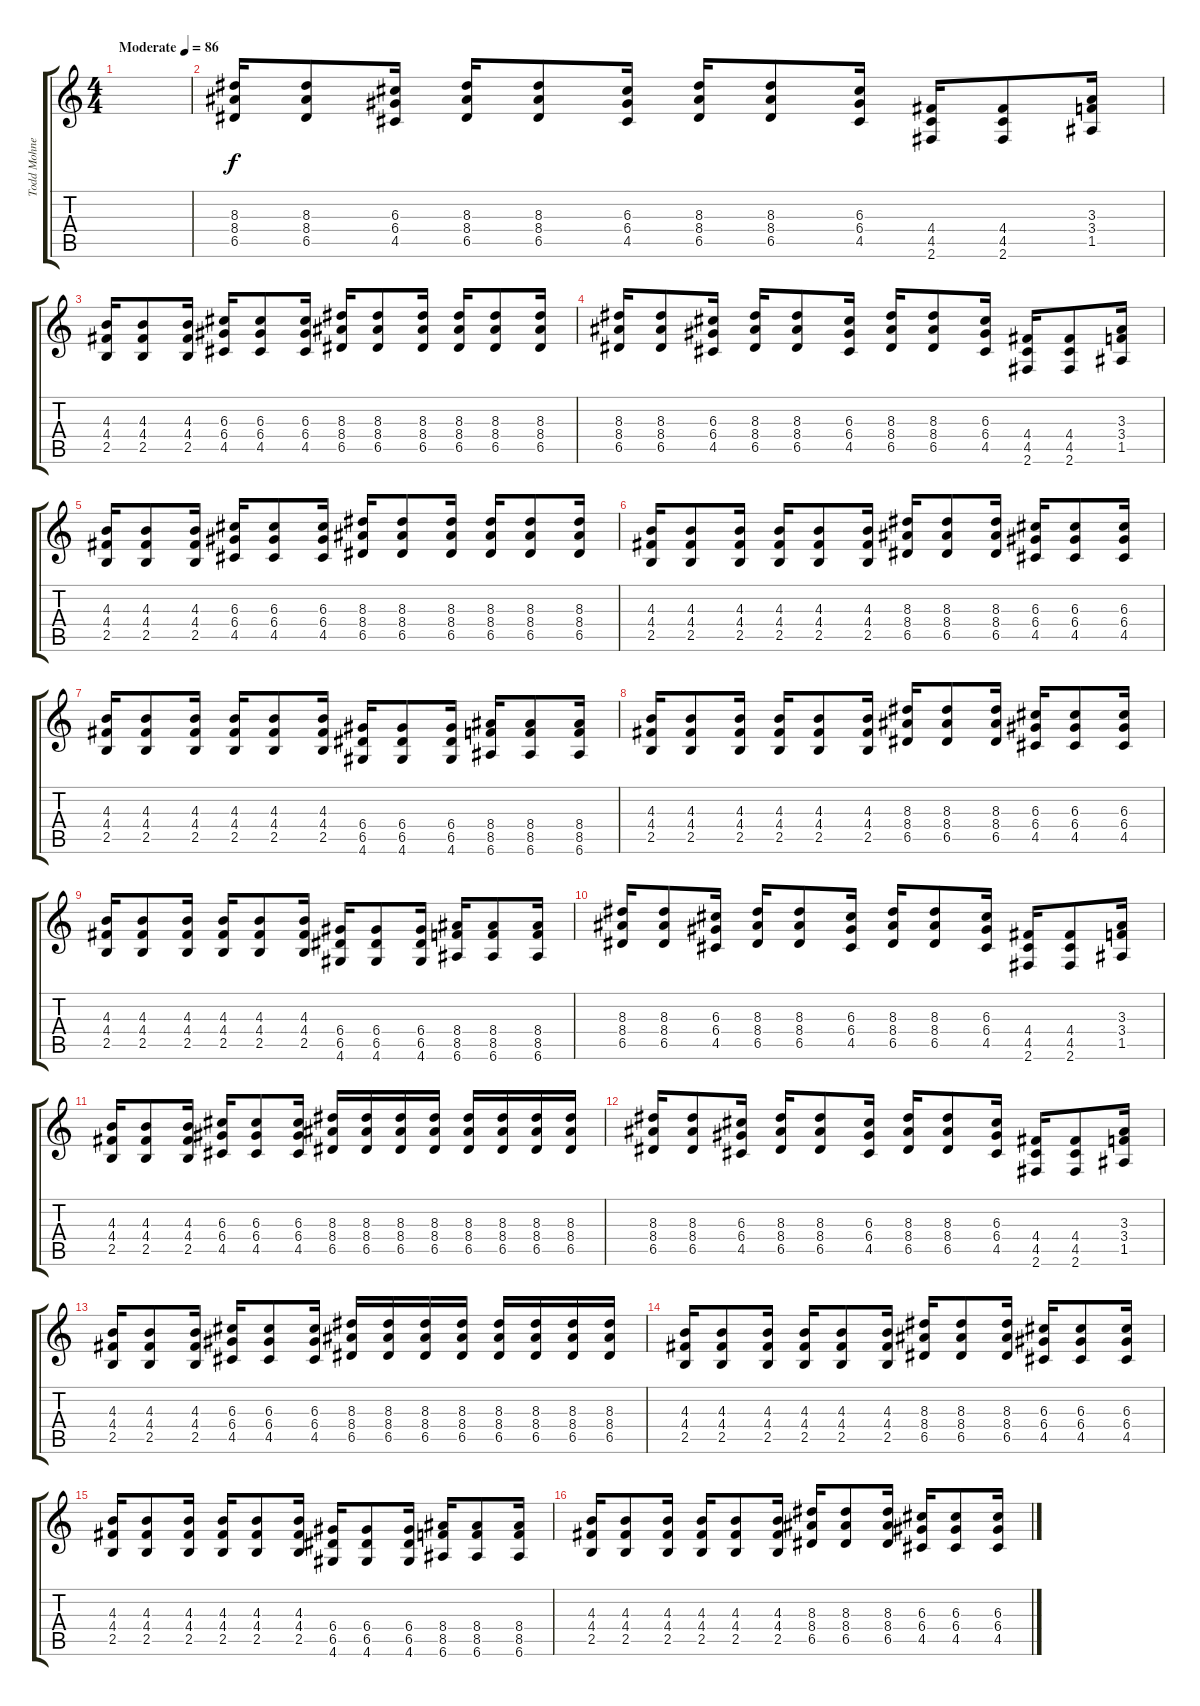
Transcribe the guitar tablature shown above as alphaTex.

\track ("Todd Mohney" "Todd Mohne") {instrument distortionguitar}
\staff {score tabs}
\tuning (E4 B3 G3 D3 A2 E2) {hide}
\ts (4 4)
\tempo (86 "Moderate")
\clef g2
\ks c
|
(8.3 8.4 6.5).16 (8.3 8.4 6.5).8 (6.3 6.4 4.5).16 (8.3 8.4 6.5).16 (8.3 8.4 6.5).8 (6.3 6.4 4.5).16 (8.3 8.4 6.5).16 (8.3 8.4 6.5).8 (6.3 6.4 4.5).16 (4.4 4.5 2.6).16 (4.4 4.5 2.6).8 (3.3 3.4 1.5).16 |
(4.3 4.4 2.5).16 (4.3 4.4 2.5).8 (4.3 4.4 2.5).16 (6.3 6.4 4.5).16 (6.3 6.4 4.5).8 (6.3 6.4 4.5).16 (8.3 8.4 6.5).16 (8.3 8.4 6.5).8 (8.3 8.4 6.5).16 (8.3 8.4 6.5).16 (8.3 8.4 6.5).8 (8.3 8.4 6.5).16 |
(8.3 8.4 6.5).16 (8.3 8.4 6.5).8 (6.3 6.4 4.5).16 (8.3 8.4 6.5).16 (8.3 8.4 6.5).8 (6.3 6.4 4.5).16 (8.3 8.4 6.5).16 (8.3 8.4 6.5).8 (6.3 6.4 4.5).16 (4.4 4.5 2.6).16 (4.4 4.5 2.6).8 (3.3 3.4 1.5).16 |
(4.3 4.4 2.5).16 (4.3 4.4 2.5).8 (4.3 4.4 2.5).16 (6.3 6.4 4.5).16 (6.3 6.4 4.5).8 (6.3 6.4 4.5).16 (8.3 8.4 6.5).16 (8.3 8.4 6.5).8 (8.3 8.4 6.5).16 (8.3 8.4 6.5).16 (8.3 8.4 6.5).8 (8.3 8.4 6.5).16 |
(4.3 4.4 2.5).16 (4.3 4.4 2.5).8 (4.3 4.4 2.5).16 (4.3 4.4 2.5).16 (4.3 4.4 2.5).8 (4.3 4.4 2.5).16 (8.3 8.4 6.5).16 (8.3 8.4 6.5).8 (8.3 8.4 6.5).16 (6.3 6.4 4.5).16 (6.3 6.4 4.5).8 (6.3 6.4 4.5).16 |
(4.3 4.4 2.5).16 (4.3 4.4 2.5).8 (4.3 4.4 2.5).16 (4.3 4.4 2.5).16 (4.3 4.4 2.5).8 (4.3 4.4 2.5).16 (6.4 6.5 4.6).16 (6.4 6.5 4.6).8 (6.4 6.5 4.6).16 (8.4 8.5 6.6).16 (8.4 8.5 6.6).8 (8.4 8.5 6.6).16 |
(4.3 4.4 2.5).16 (4.3 4.4 2.5).8 (4.3 4.4 2.5).16 (4.3 4.4 2.5).16 (4.3 4.4 2.5).8 (4.3 4.4 2.5).16 (8.3 8.4 6.5).16 (8.3 8.4 6.5).8 (8.3 8.4 6.5).16 (6.3 6.4 4.5).16 (6.3 6.4 4.5).8 (6.3 6.4 4.5).16 |
(4.3 4.4 2.5).16 (4.3 4.4 2.5).8 (4.3 4.4 2.5).16 (4.3 4.4 2.5).16 (4.3 4.4 2.5).8 (4.3 4.4 2.5).16 (6.4 6.5 4.6).16 (6.4 6.5 4.6).8 (6.4 6.5 4.6).16 (8.4 8.5 6.6).16 (8.4 8.5 6.6).8 (8.4 8.5 6.6).16 |
(8.3 8.4 6.5).16 (8.3 8.4 6.5).8 (6.3 6.4 4.5).16 (8.3 8.4 6.5).16 (8.3 8.4 6.5).8 (6.3 6.4 4.5).16 (8.3 8.4 6.5).16 (8.3 8.4 6.5).8 (6.3 6.4 4.5).16 (4.4 4.5 2.6).16 (4.4 4.5 2.6).8 (3.3 3.4 1.5).16 |
(4.3 4.4 2.5).16 (4.3 4.4 2.5).8 (4.3 4.4 2.5).16 (6.3 6.4 4.5).16 (6.3 6.4 4.5).8 (6.3 6.4 4.5).16 (8.3 8.4 6.5).16 (8.3 8.4 6.5).16 (8.3 8.4 6.5).16 (8.3 8.4 6.5).16 (8.3 8.4 6.5).16 (8.3 8.4 6.5).16 (8.3 8.4 6.5).16 (8.3 8.4 6.5).16 |
(8.3 8.4 6.5).16 (8.3 8.4 6.5).8 (6.3 6.4 4.5).16 (8.3 8.4 6.5).16 (8.3 8.4 6.5).8 (6.3 6.4 4.5).16 (8.3 8.4 6.5).16 (8.3 8.4 6.5).8 (6.3 6.4 4.5).16 (4.4 4.5 2.6).16 (4.4 4.5 2.6).8 (3.3 3.4 1.5).16 |
(4.3 4.4 2.5).16 (4.3 4.4 2.5).8 (4.3 4.4 2.5).16 (6.3 6.4 4.5).16 (6.3 6.4 4.5).8 (6.3 6.4 4.5).16 (8.3 8.4 6.5).16 (8.3 8.4 6.5).16 (8.3 8.4 6.5).16 (8.3 8.4 6.5).16 (8.3 8.4 6.5).16 (8.3 8.4 6.5).16 (8.3 8.4 6.5).16 (8.3 8.4 6.5).16 |
(4.3 4.4 2.5).16 (4.3 4.4 2.5).8 (4.3 4.4 2.5).16 (4.3 4.4 2.5).16 (4.3 4.4 2.5).8 (4.3 4.4 2.5).16 (8.3 8.4 6.5).16 (8.3 8.4 6.5).8 (8.3 8.4 6.5).16 (6.3 6.4 4.5).16 (6.3 6.4 4.5).8 (6.3 6.4 4.5).16 |
(4.3 4.4 2.5).16 (4.3 4.4 2.5).8 (4.3 4.4 2.5).16 (4.3 4.4 2.5).16 (4.3 4.4 2.5).8 (4.3 4.4 2.5).16 (6.4 6.5 4.6).16 (6.4 6.5 4.6).8 (6.4 6.5 4.6).16 (8.4 8.5 6.6).16 (8.4 8.5 6.6).8 (8.4 8.5 6.6).16 |
(4.3 4.4 2.5).16 (4.3 4.4 2.5).8 (4.3 4.4 2.5).16 (4.3 4.4 2.5).16 (4.3 4.4 2.5).8 (4.3 4.4 2.5).16 (8.3 8.4 6.5).16 (8.3 8.4 6.5).8 (8.3 8.4 6.5).16 (6.3 6.4 4.5).16 (6.3 6.4 4.5).8 (6.3 6.4 4.5).16
